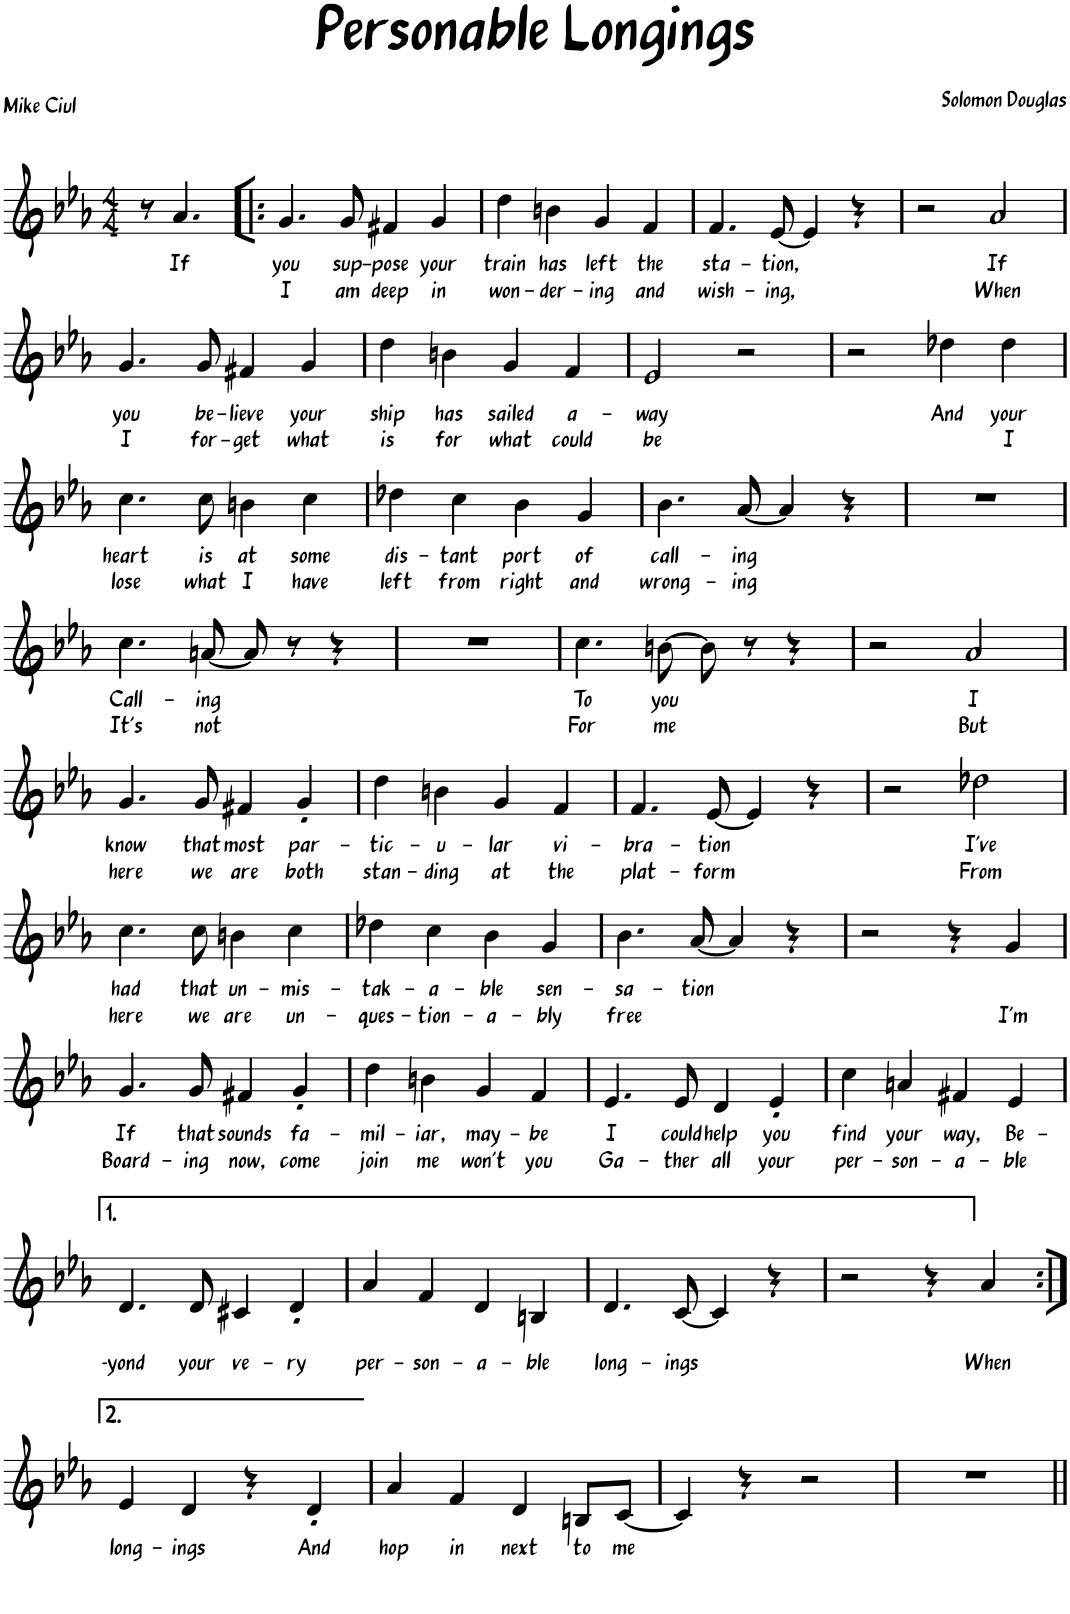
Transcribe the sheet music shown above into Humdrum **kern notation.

**kern	**text	**text
*part1	*part1	*part1
*staff1	*staff1	*staff1
*I"Piano	*	*
*I'Pno.	*	*
*clefG2	*	*
*k[b-e-a-]	*	*
*M4/4	*	*
=	=	=
8r	.	.
!	!LO:LY:b	!
4.a-/	If	.
=1!|:	=1!|:	=1!|:
!	!LO:LY:b	!LO:LY:b
4.g/	you	I
!	!LO:LY:b	!LO:LY:b
8g/	sup-	am
!	!LO:LY:b	!LO:LY:b
4f#X/	-pose	deep
!	!LO:LY:b	!LO:LY:b
4g/	your	in
=2	=2	=2
!	!LO:LY:b	!LO:LY:b
4dd\	train	won-
!	!LO:LY:b	!LO:LY:b
4bn\	has	-der-
!	!LO:LY:b	!LO:LY:b
4g/	left	-ing
!	!LO:LY:b	!LO:LY:b
4f/	the	and
=3	=3	=3
!	!LO:LY:b	!LO:LY:b
4.f/	sta-	wish-
!	!LO:LY:b	!LO:LY:b
[8e-/	-tion,	-ing,
4e-/]	.	.
4r	.	.
=4	=4	=4
2r	.	.
!	!LO:LY:b	!LO:LY:b
2a-/	If	When
!!LO:LB:g=z
=5	=5	=5
!	!LO:LY:b	!LO:LY:b
4.g/	you	I
!	!LO:LY:b	!LO:LY:b
8g/	be-	for-
!	!LO:LY:b	!LO:LY:b
4f#X/	-lieve	-get
!	!LO:LY:b	!LO:LY:b
4g/	your	what
=6	=6	=6
!	!LO:LY:b	!LO:LY:b
4dd\	ship	is
!	!LO:LY:b	!LO:LY:b
4bn\	has	for
!	!LO:LY:b	!LO:LY:b
4g/	sailed	what
!	!LO:LY:b	!LO:LY:b
4f/	a-	could
=7	=7	=7
!	!LO:LY:b	!LO:LY:b
2e-/	-way	be
2r	.	.
=8	=8	=8
2r	.	.
!	!LO:LY:b	!
4dd-X\	And	.
!	!LO:LY:b	!LO:LY:b
4dd-\	your	I
!!LO:LB:g=z
=9	=9	=9
!	!LO:LY:b	!LO:LY:b
4.cc\	heart	lose
!	!LO:LY:b	!LO:LY:b
8cc\	is	what
!	!LO:LY:b	!LO:LY:b
4bn\	at	I
!	!LO:LY:b	!LO:LY:b
4cc\	some	have
=10	=10	=10
!	!LO:LY:b	!LO:LY:b
4dd-X\	dis-	left
!	!LO:LY:b	!LO:LY:b
4cc\	-tant	from
!	!LO:LY:b	!LO:LY:b
4b-\	port	right
!	!LO:LY:b	!LO:LY:b
4g/	of	and
=11	=11	=11
!	!LO:LY:b	!LO:LY:b
4.b-\	call-	wrong-
!	!LO:LY:b	!LO:LY:b
[8a-/	-ing	-ing
4a-/]	.	.
4r	.	.
=12	=12	=12
1r	.	.
!!LO:LB:g=z
=13	=13	=13
!	!LO:LY:b	!LO:LY:b
4.cc\	Call-	It's
!	!LO:LY:b	!LO:LY:b
[8an/	-ing	not
8a/]	.	.
8r	.	.
4r	.	.
=14	=14	=14
1r	.	.
=15	=15	=15
!	!LO:LY:b	!LO:LY:b
4.cc\	To	For
!	!LO:LY:b	!LO:LY:b
[8bn\	you	me
8b\]	.	.
8r	.	.
4r	.	.
=16	=16	=16
2r	.	.
!	!LO:LY:b	!LO:LY:b
2a-/	I	But
!!LO:LB:g=z
=17	=17	=17
!	!LO:LY:b	!LO:LY:b
4.g/	know	here
!	!LO:LY:b	!LO:LY:b
8g/	that	we
!	!LO:LY:b	!LO:LY:b
4f#X/	most	are
!	!LO:LY:b	!LO:LY:b
4g'/	par-	both
=18	=18	=18
!	!LO:LY:b	!LO:LY:b
4dd\	-tic-	stan-
!	!LO:LY:b	!LO:LY:b
4bn\	-u-	-ding
!	!LO:LY:b	!LO:LY:b
4g/	-lar	at
!	!LO:LY:b	!LO:LY:b
4f/	vi-	the
=19	=19	=19
!	!LO:LY:b	!LO:LY:b
4.f/	-bra-	plat-
!	!LO:LY:b	!LO:LY:b
[8e-/	-tion	-form
4e-/]	.	.
4r	.	.
=20	=20	=20
2r	.	.
!	!LO:LY:b	!LO:LY:b
2dd-X\	I've	From
!!LO:LB:g=z
=21	=21	=21
!	!LO:LY:b	!LO:LY:b
4.cc\	had	here
!	!LO:LY:b	!LO:LY:b
8cc\	that	we
!	!LO:LY:b	!LO:LY:b
4bn\	un-	are
!	!LO:LY:b	!LO:LY:b
4cc\	-mis-	un-
=22	=22	=22
!	!LO:LY:b	!LO:LY:b
4dd-X\	-tak-	-ques-
!	!LO:LY:b	!LO:LY:b
4cc\	-a-	-tion-
!	!LO:LY:b	!LO:LY:b
4b-\	-ble	-a-
!	!LO:LY:b	!LO:LY:b
4g/	sen-	-bly
=23	=23	=23
!	!LO:LY:b	!LO:LY:b
4.b-\	-sa-	free
!	!LO:LY:b	!
[8a-/	-tion	.
4a-/]	.	.
4r	.	.
=24	=24	=24
2r	.	.
4r	.	.
!	!	!LO:LY:b
4g/	.	I'm
!!LO:LB:g=z
=25	=25	=25
!	!LO:LY:b	!LO:LY:b
4.g/	If	Board-
!	!LO:LY:b	!LO:LY:b
8g/	that	-ing
!	!LO:LY:b	!LO:LY:b
4f#X/	sounds	now,
!	!LO:LY:b	!LO:LY:b
4g'/	fa-	come
=26	=26	=26
!	!LO:LY:b	!LO:LY:b
4dd\	-mil-	join
!	!LO:LY:b	!LO:LY:b
4bn\	-iar,	me
!	!LO:LY:b	!LO:LY:b
4g/	may-	won't
!	!LO:LY:b	!LO:LY:b
4f/	-be	you
=27	=27	=27
!	!LO:LY:b	!LO:LY:b
4.e-/	I	Ga-
!	!LO:LY:b	!LO:LY:b
8e-/	could	-ther
!	!LO:LY:b	!LO:LY:b
4d/	help	all
!	!LO:LY:b	!LO:LY:b
4e-'/	you	your
=28	=28	=28
!	!LO:LY:b	!LO:LY:b
4cc\	find	per-
!	!LO:LY:b	!LO:LY:b
4an/	your	-son-
!	!LO:LY:b	!LO:LY:b
4f#X/	way,	-a-
!	!LO:LY:b	!LO:LY:b
4e-/	Be-	-ble
!!LO:LB:g=z
=29	=29	=29
!	!LO:LY:b	!
4.d/	-yond	.
!	!LO:LY:b	!
8d/	your	.
!	!LO:LY:b	!
4c#X/	ve-	.
!	!LO:LY:b	!
4d'/	-ry	.
=30	=30	=30
!	!LO:LY:b	!
4a-/	per-	.
!	!LO:LY:b	!
4f/	-son-	.
!	!LO:LY:b	!
4d/	-a-	.
!	!LO:LY:b	!
4Bn/	-ble	.
=31	=31	=31
!	!LO:LY:b	!
4.d/	long-	.
!	!LO:LY:b	!
[8c/	-ings	.
4c/]	.	.
4r	.	.
=32	=32	=32
2r	.	.
4r	.	.
!	!LO:LY:b	!
4a-/	When	.
!!LO:LB:g=z
=33:|!	=33:|!	=33:|!
!	!LO:LY:b	!
4e-/	long-	.
!	!LO:LY:b	!
4d/	-ings	.
4r	.	.
!	!LO:LY:b	!
4d'/	And	.
=34	=34	=34
!	!LO:LY:b	!
4a-/	hop	.
!	!LO:LY:b	!
4f/	in	.
!	!LO:LY:b	!
4d/	next	.
!	!LO:LY:b	!
8Bn/L	to	.
!	!LO:LY:b	!
[8c/J	me	.
=35	=35	=35
4c/]	.	.
4r	.	.
2r	.	.
=36	=36	=36
1r	.	.
=||	=||	=||
*-	*-	*-
